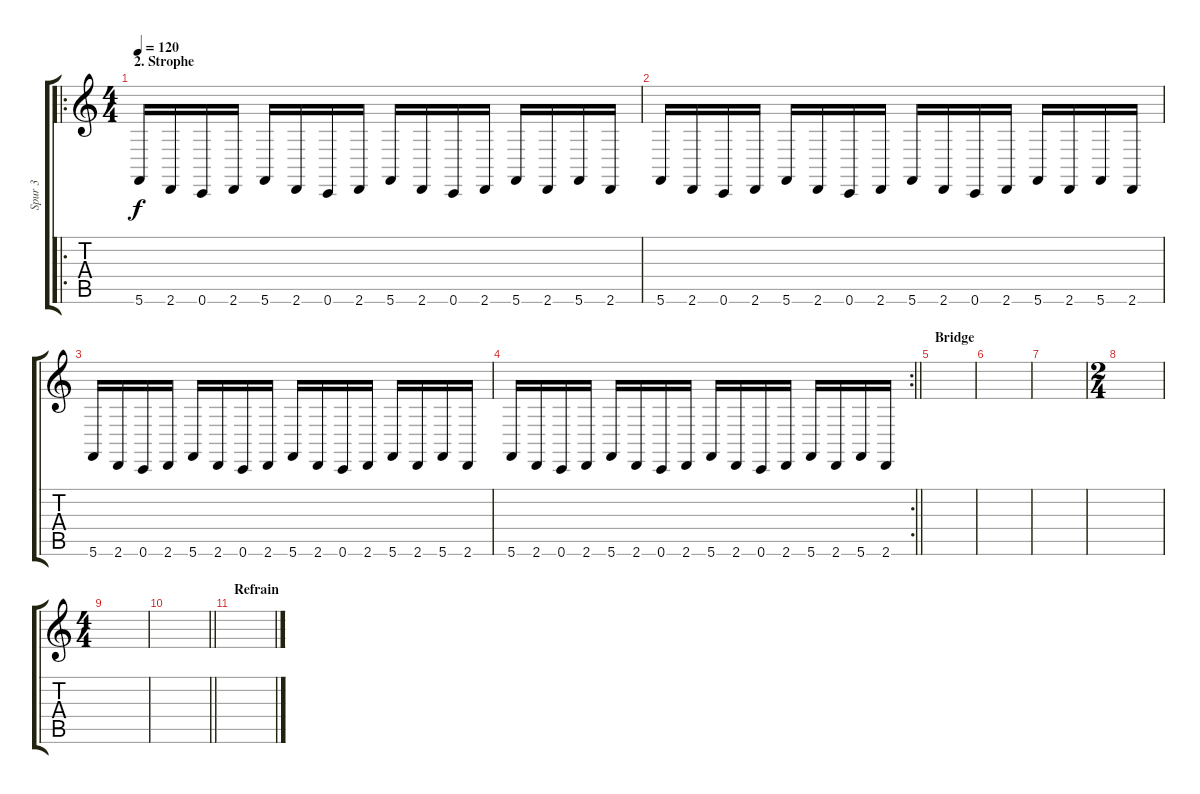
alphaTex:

\track ("Spur 3" "Spur 3") {instrument lead1square}
\staff {score tabs}
\tuning (E4 B3 G3 D3 A2 C2) {hide}
\ro
\ts (4 4)
\section ("" "2. Strophe")
\tempo 120
\clef g2
\ks c
5.6.16{dy f} 2.6.16 0.6.16 2.6.16 5.6.16 2.6.16 0.6.16 2.6.16 5.6.16 2.6.16 0.6.16 2.6.16 5.6.16 2.6.16 5.6.16 2.6.16 |
5.6.16 2.6.16 0.6.16 2.6.16 5.6.16 2.6.16 0.6.16 2.6.16 5.6.16 2.6.16 0.6.16 2.6.16 5.6.16 2.6.16 5.6.16 2.6.16 |
5.6.16 2.6.16 0.6.16 2.6.16 5.6.16 2.6.16 0.6.16 2.6.16 5.6.16 2.6.16 0.6.16 2.6.16 5.6.16 2.6.16 5.6.16 2.6.16 |
\rc 2
\barLineRight lightlight
5.6.16 2.6.16 0.6.16 2.6.16 5.6.16 2.6.16 0.6.16 2.6.16 5.6.16 2.6.16 0.6.16 2.6.16 5.6.16 2.6.16 5.6.16 2.6.16 |
\section ("" "Bridge")
|
|
|
\ts (2 4)
|
\ts (4 4)
|
\barLineRight lightlight
|
\section ("" "Refrain")
